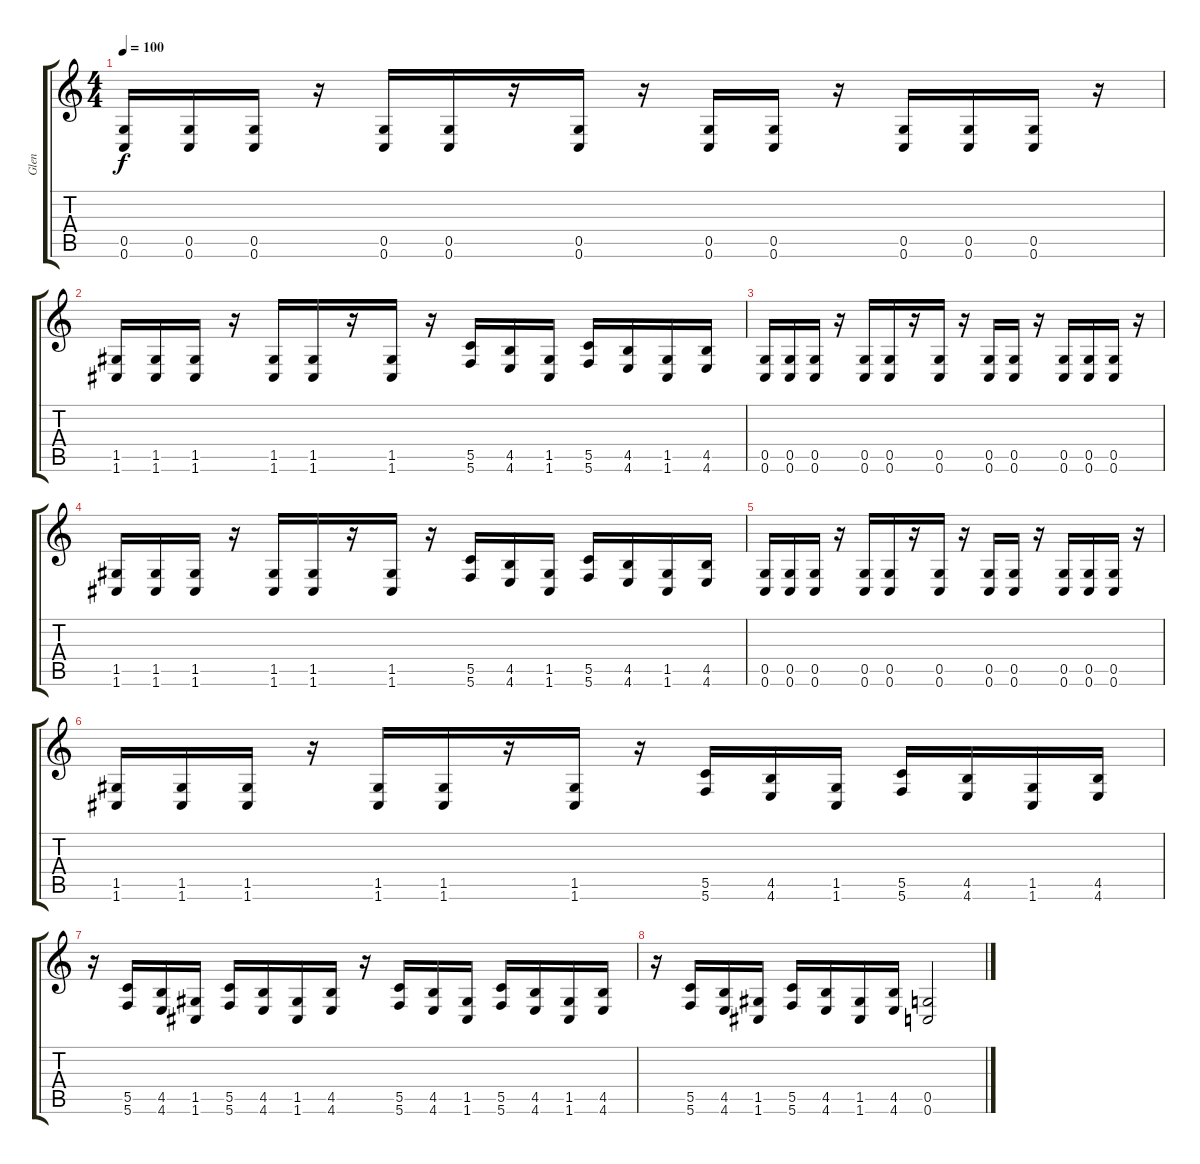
\track ("Glen" "Glen") {instrument overdrivenguitar}
\staff {score tabs}
\tuning (D4 A3 F3 C3 G2 C2) {hide}
\ts (4 4)
\tempo 100
\clef g2
\ks c
(0.5 0.6).16{dy f} (0.5 0.6).16 (0.5 0.6).16 r.16 (0.5 0.6).16 (0.5 0.6).16 r.16 (0.5 0.6).16 r.16 (0.5 0.6).16 (0.5 0.6).16 r.16 (0.5 0.6).16 (0.5 0.6).16 (0.5 0.6).16 r.16 |
(1.5 1.6).16 (1.5 1.6).16 (1.5 1.6).16 r.16 (1.5 1.6).16 (1.5 1.6).16 r.16 (1.5 1.6).16 r.16 (5.5 5.6).16 (4.5 4.6).16 (1.5 1.6).16 (5.5 5.6).16 (4.5 4.6).16 (1.5 1.6).16 (4.5 4.6).16 |
(0.5 0.6).16 (0.5 0.6).16 (0.5 0.6).16 r.16 (0.5 0.6).16 (0.5 0.6).16 r.16 (0.5 0.6).16 r.16 (0.5 0.6).16 (0.5 0.6).16 r.16 (0.5 0.6).16 (0.5 0.6).16 (0.5 0.6).16 r.16 |
(1.5 1.6).16 (1.5 1.6).16 (1.5 1.6).16 r.16 (1.5 1.6).16 (1.5 1.6).16 r.16 (1.5 1.6).16 r.16 (5.5 5.6).16 (4.5 4.6).16 (1.5 1.6).16 (5.5 5.6).16 (4.5 4.6).16 (1.5 1.6).16 (4.5 4.6).16 |
(0.5 0.6).16 (0.5 0.6).16 (0.5 0.6).16 r.16 (0.5 0.6).16 (0.5 0.6).16 r.16 (0.5 0.6).16 r.16 (0.5 0.6).16 (0.5 0.6).16 r.16 (0.5 0.6).16 (0.5 0.6).16 (0.5 0.6).16 r.16 |
(1.5 1.6).16 (1.5 1.6).16 (1.5 1.6).16 r.16 (1.5 1.6).16 (1.5 1.6).16 r.16 (1.5 1.6).16 r.16 (5.5 5.6).16 (4.5 4.6).16 (1.5 1.6).16 (5.5 5.6).16 (4.5 4.6).16 (1.5 1.6).16 (4.5 4.6).16 |
r.16 (5.5 5.6).16 (4.5 4.6).16 (1.5 1.6).16 (5.5 5.6).16 (4.5 4.6).16 (1.5 1.6).16 (4.5 4.6).16 r.16 (5.5 5.6).16 (4.5 4.6).16 (1.5 1.6).16 (5.5 5.6).16 (4.5 4.6).16 (1.5 1.6).16 (4.5 4.6).16 |
r.16 (5.5 5.6).16 (4.5 4.6).16 (1.5 1.6).16 (5.5 5.6).16 (4.5 4.6).16 (1.5 1.6).16 (4.5 4.6).16 (0.5 0.6).2
